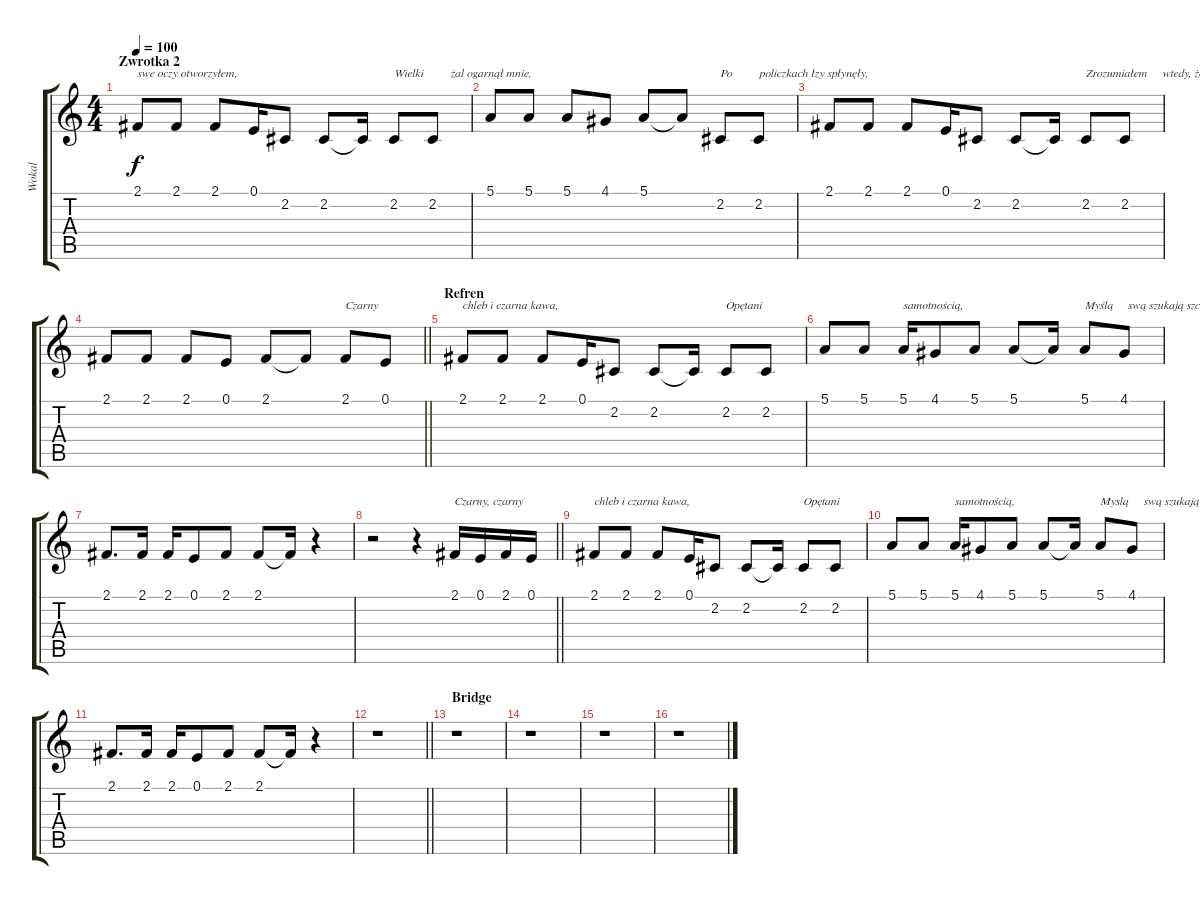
\track ("Wokal" "Wokal") {instrument lead1square}
\staff {score tabs}
\tuning (E4 B3 G3 D3 A2 E2) {hide}
\ts (4 4)
\section ("" "Zwrotka 2")
\tempo 100
\clef g2
\ks c
2.1.8{txt "swe oczy otworzyłem," dy f} 2.1.8 2.1.8 0.1.16 2.2.8 2.2.8 2.2{t}.16 2.2.8{txt "Wielki         żal ogarnął mnie,"} 2.2.8 |
5.1.8 5.1.8 5.1.8 4.1.8 5.1.8 5.1{t}.8 2.2.8{txt "Po         policzkach łzy spłynęły,"} 2.2.8 |
2.1.8 2.1.8 2.1.8 0.1.16 2.2.8 2.2.8 2.2{t}.16 2.2.8{txt "Zrozumiałem     wtedy, że..."} 2.2.8 |
\barLineRight lightlight
2.1.8 2.1.8 2.1.8 0.1.8 2.1.8 2.1{t}.8 2.1.8{txt "Czarny"} 0.1.8 |
\section ("" "Refren")
2.1.8{txt "chleb i czarna kawa,"} 2.1.8 2.1.8 0.1.16 2.2.8 2.2.8 2.2{t}.16 2.2.8{txt "Opętani"} 2.2.8 |
5.1.8 5.1.8 5.1.16{txt "samotnością,"} 4.1.8 5.1.8 5.1.8 5.1{t}.16 5.1.8{txt "Myślą     swą szukają szczęścia,"} 4.1.8 |
2.1.8{d} 2.1.16 2.1.16 0.1.8 2.1.8 2.1.8 2.1{t}.16 r.4 |
\barLineRight lightlight
r.2 r.4 2.1.16{txt "Czarny, czarny"} 0.1.16 2.1.16 0.1.16 |
2.1.8{txt "chleb i czarna kawa,"} 2.1.8 2.1.8 0.1.16 2.2.8 2.2.8 2.2{t}.16 2.2.8{txt "Opętani"} 2.2.8 |
5.1.8 5.1.8 5.1.16{txt "samotnością,"} 4.1.8 5.1.8 5.1.8 5.1{t}.16 5.1.8{txt "Myslą     swą szukają szczęścia,"} 4.1.8 |
2.1.8{d} 2.1.16 2.1.16 0.1.8 2.1.8 2.1.8 2.1{t}.16 r.4 |
\barLineRight lightlight
r.1 |
\section ("" "Bridge")
r.1 |
r.1 |
r.1 |
r.1
